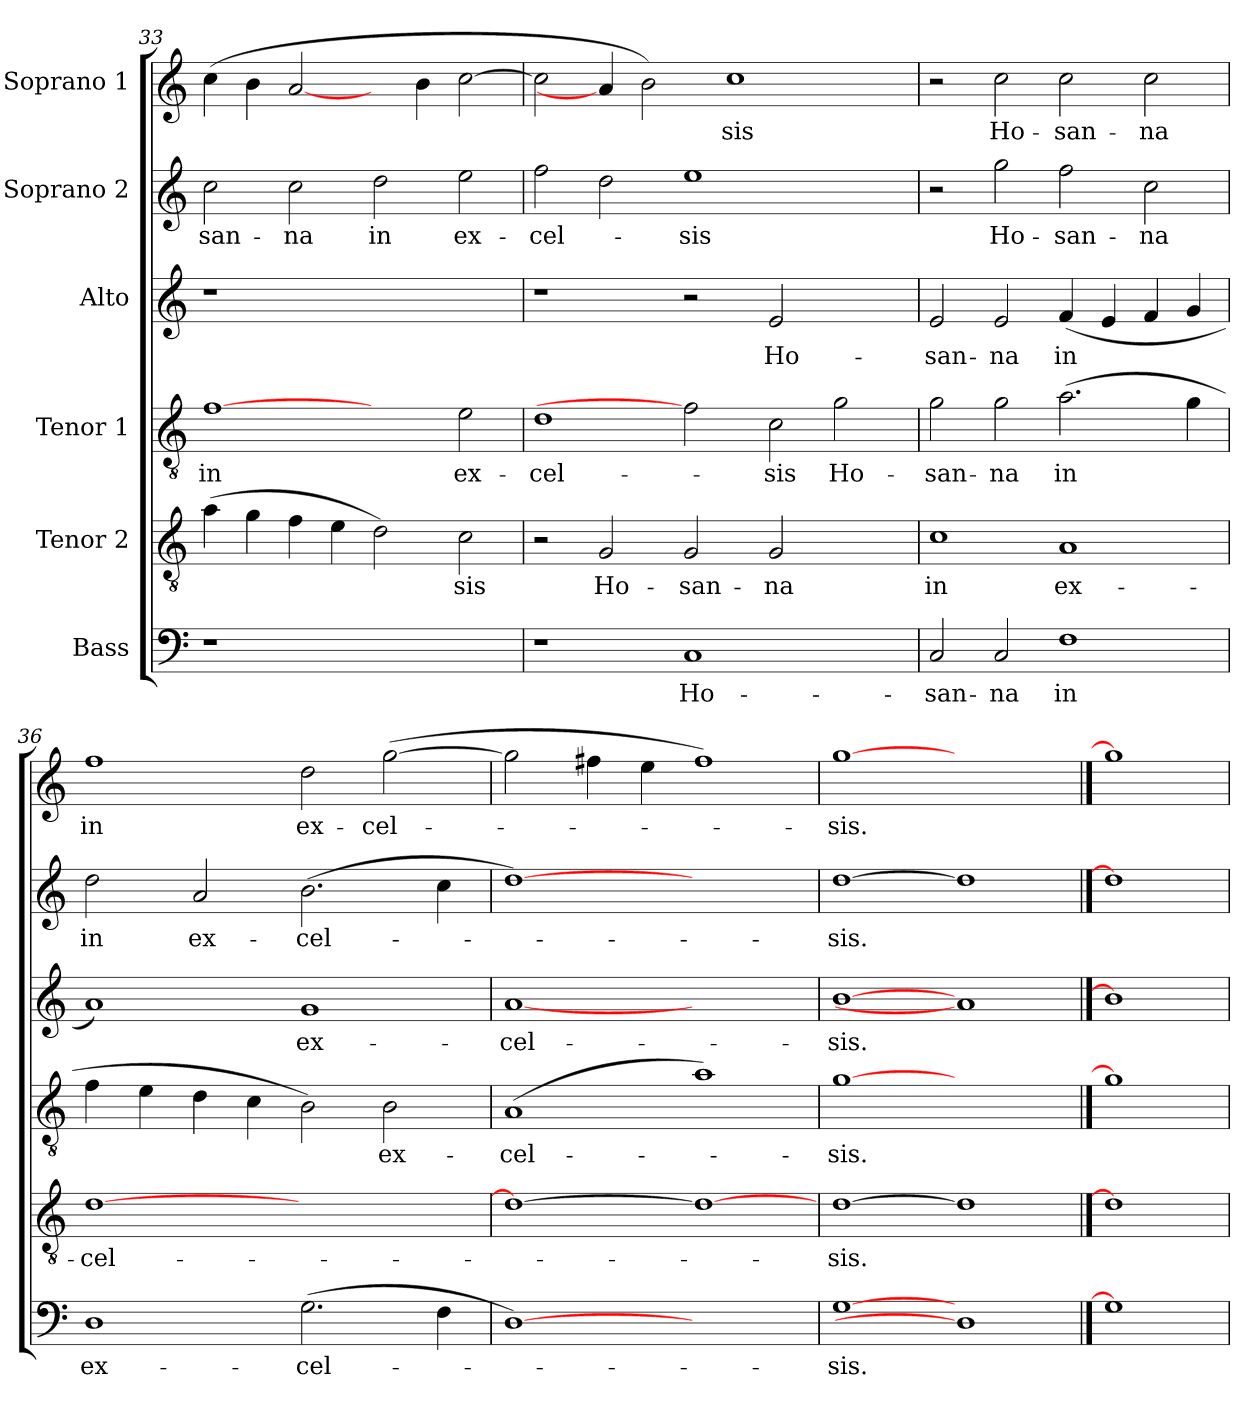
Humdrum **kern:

**kern	**text	**kern	**text	**kern	**text	**kern	**text	**kern	**text	**kern	**text
*part6	*part6	*part5	*part5	*part4	*part4	*part3	*part3	*part2	*part2	*part1	*part1
*staff6	*staff6	*staff5	*staff5	*staff4	*staff4	*staff3	*staff3	*staff2	*staff2	*staff1	*staff1
*I"Bass	*	*I"Tenor 2	*	*I"Tenor 1	*	*I"Alto	*	*I"Soprano 2	*	*I"Soprano 1	*
!!LO:LB:g=z
*clefF4	*	*clefGv2	*	*clefGv2	*	*clefG2	*	*clefG2	*	*clefG2	*
*k[]	*	*k[]	*	*k[]	*	*k[]	*	*k[]	*	*k[]	*
*C:	*	*C:	*	*C:	*	*C:	*	*C:	*	*C:	*
=33	=33	=33	=33	=33	=33	=33	=33	=33	=33	=33	=33
1r	.	(4a\	.	[1f	in	1r	.	2cc\	-san-	(4cc\	.
.	.	4g\	.	.	.	.	.	.	.	4b\	.
.	.	4f\	.	.	.	.	.	2cc\	-na	[2a/	.
.	.	4e\	.	.	.	.	.	.	.	.	.
1ryy	.	2d\)	.	2ryy	.	1ryy	.	2dd\	in	4ryy	.
.	.	.	.	.	.	.	.	.	.	4b\	.
.	.	2c\	-sis	2e\	ex-	.	.	2ee\	ex-	[2cc\	.
=34	=34	=34	=34	=34	=34	=34	=34	=34	=34	=34	=34
1r	.	2r	.	1d	-cel-	1r	.	2ff\	-cel-	2cc\]	.
.	.	2G/	Ho-	.	.	.	.	2dd\	.	4a/]	.
.	.	.	.	.	.	.	.	.	.	2b\)	.
1C	Ho-	2G/	-san-	2f]	.	2r	.	1ee	-sis	.	.
.	.	.	.	.	.	.	.	.	.	1cc	-sis
.	.	2G/	-na	2c\	-sis	2e/	Ho-	.	.	.	.
2ryy	.	2ryy	.	2g\	Ho-	2ryy	.	2ryy	.	.	.
.	.	.	.	.	.	.	.	.	.	4ryy	.
=35	=35	=35	=35	=35	=35	=35	=35	=35	=35	=35	=35
2C/	-san-	1c	in	2g\	-san-	2e/	-san-	2r	.	2r	.
2C/	-na	.	.	2g\	-na	2e/	-na	2gg\	Ho-	2cc\	Ho-
1F	in	1A	ex-	(2.a\	in	(4f/	in	2ff\	-san-	2cc\	-san-
.	.	.	.	.	.	4e/	.	.	.	.	.
.	.	.	.	.	.	4f/	.	2cc\	-na	2cc\	-na
.	.	.	.	4g\	.	4g/	.	.	.	.	.
=36	=36	=36	=36	=36	=36	=36	=36	=36	=36	=36	=36
1D	ex-	[1d	-cel-	4f\	.	1a)	.	2dd\	in	1ff	in
.	.	.	.	4e\	.	.	.	.	.	.	.
.	.	.	.	4d\	.	.	.	2a/	ex-	.	.
.	.	.	.	4c\	.	.	.	.	.	.	.
(2.G\	-cel-	1ryy	.	2B\)	.	1g	ex-	(2.b\	-cel-	2dd\	ex-
.	.	.	.	2B\	ex-	.	.	.	.	([2gg\	-cel-
4F\	.	.	.	.	.	.	.	4cc\	.	.	.
=37	=37	=37	=37	=37	=37	=37	=37	=37	=37	=37	=37
[1D)	.	1d_	.	(1A	-cel-	[1a	-cel-	[1dd)	.	2gg\]	.
.	.	.	.	.	.	.	.	.	.	4ff#X\	.
.	.	.	.	.	.	.	.	.	.	4ee\	.
1ryy	.	1d_	.	1a)	.	1ryy	.	1ryy	.	1ff#)	.
=38	=38	=38	=38	=38	=38	=38	=38	=38	=38	=38	=38
[1G	-sis.	[1d	-sis.	[1g	-sis.	[1b	-sis.	[1dd	-sis.	[1gg	-sis.
1D]	.	1d]	.	1ryy	.	1a]	.	1dd]	.	1ryy	.
==39	==39	==39	==39	==39	==39	==39	==39	==39	==39	==39	==39
1G]	.	1d]	.	1g]	.	1b]	.	1dd]	.	1gg]	.
=	=	=	=	=	=	=	=	=	=	=	=
*-	*-	*-	*-	*-	*-	*-	*-	*-	*-	*-	*-
